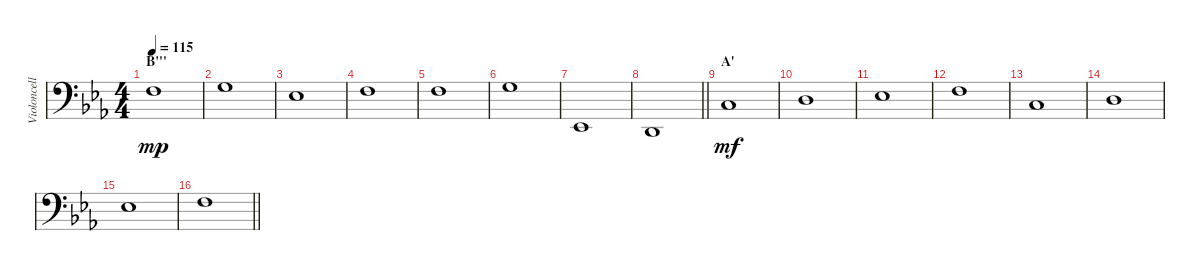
\track ("Violoncelle" "Violoncell") {instrument stringensemble1}
\staff {score}
\tuning (G2 D2 A1 E1) {hide}
\ts (4 4)
\section ("" "B'''")
\tempo 115
\clef f4
\ks cminor
10.1.1{dy mp} |
12.1.1 |
8.1.1 |
10.1.1 |
10.1.1 |
12.1.1 |
6.3.1 |
\barLineRight lightlight
5.3.1 |
\section ("" "A'")
5.1.1{dy mf} |
7.1.1 |
8.1.1 |
10.1.1 |
5.1.1 |
7.1.1 |
8.1.1 |
\barLineRight lightlight
10.1.1
